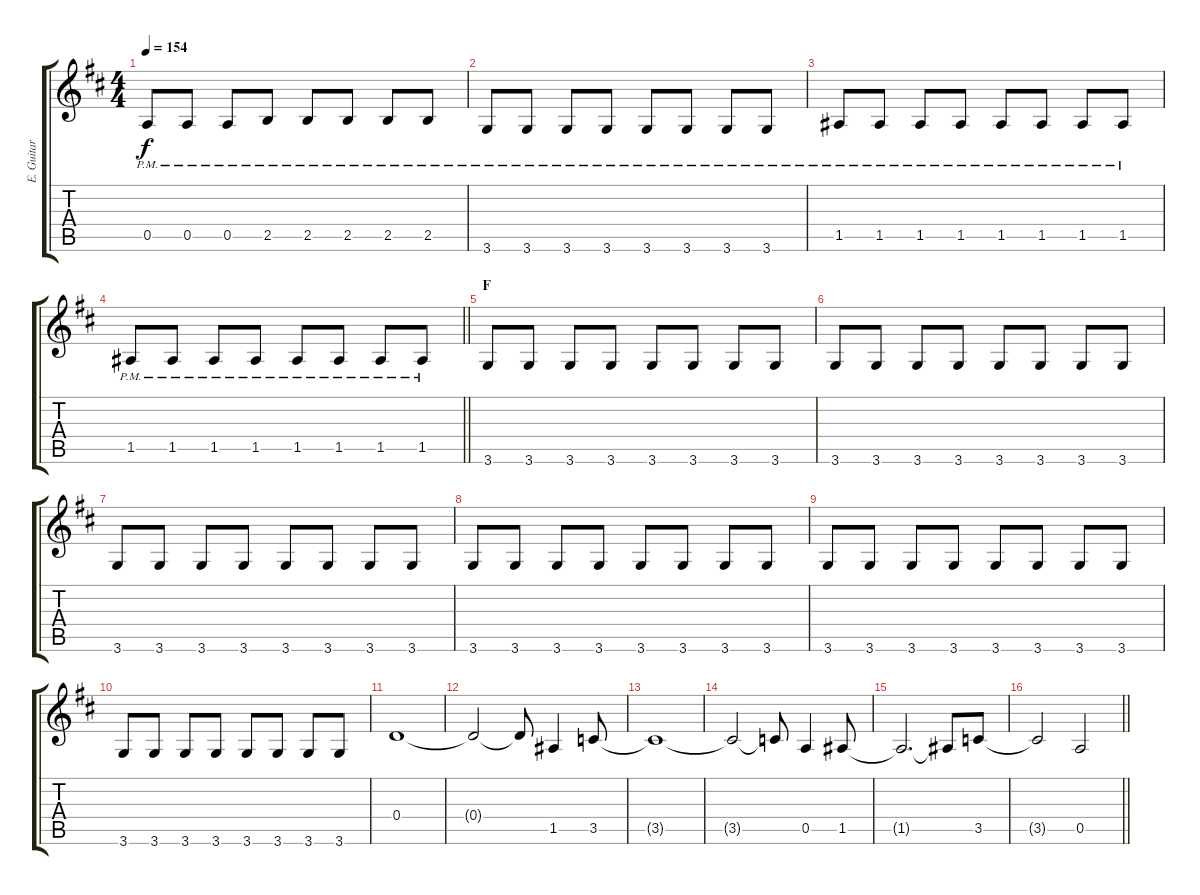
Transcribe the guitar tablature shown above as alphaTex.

\track ("E. Guitar II" "E. Guitar ") {instrument overdrivenguitar}
\staff {score tabs}
\tuning (E4 B3 G3 D3 A2 E2) {hide}
\ts (4 4)
\tempo 154
\clef g2
\ks d
0.5{pm}.8{dy f} 0.5{pm}.8 0.5{pm}.8 2.5{pm}.8 2.5{pm}.8 2.5{pm}.8 2.5{pm}.8 2.5{pm}.8 |
3.6{pm}.8 3.6{pm}.8 3.6{pm}.8 3.6{pm}.8 3.6{pm}.8 3.6{pm}.8 3.6{pm}.8 3.6{pm}.8 |
1.5{pm}.8 1.5{pm}.8 1.5{pm}.8 1.5{pm}.8 1.5{pm}.8 1.5{pm}.8 1.5{pm}.8 1.5{pm}.8 |
\barLineRight lightlight
1.5{pm}.8 1.5{pm}.8 1.5{pm}.8 1.5{pm}.8 1.5{pm}.8 1.5{pm}.8 1.5{pm}.8 1.5{pm}.8 |
\section ("" "F")
3.6.8 3.6.8 3.6.8 3.6.8 3.6.8 3.6.8 3.6.8 3.6.8 |
3.6.8 3.6.8 3.6.8 3.6.8 3.6.8 3.6.8 3.6.8 3.6.8 |
3.6.8 3.6.8 3.6.8 3.6.8 3.6.8 3.6.8 3.6.8 3.6.8 |
3.6.8 3.6.8 3.6.8 3.6.8 3.6.8 3.6.8 3.6.8 3.6.8 |
3.6.8 3.6.8 3.6.8 3.6.8 3.6.8 3.6.8 3.6.8 3.6.8 |
3.6.8 3.6.8 3.6.8 3.6.8 3.6.8 3.6.8 3.6.8 3.6.8 |
0.4.1 |
0.4{t}.2 0.4{t}.8 1.5.4 3.5.8 |
3.5{t}.1 |
3.5{t}.2 3.5{t}.8 0.5.4 1.5.8 |
1.5{t}.2{d} 1.5{t}.8 3.5.8 |
\barLineRight lightlight
3.5{t}.2 0.5.2
